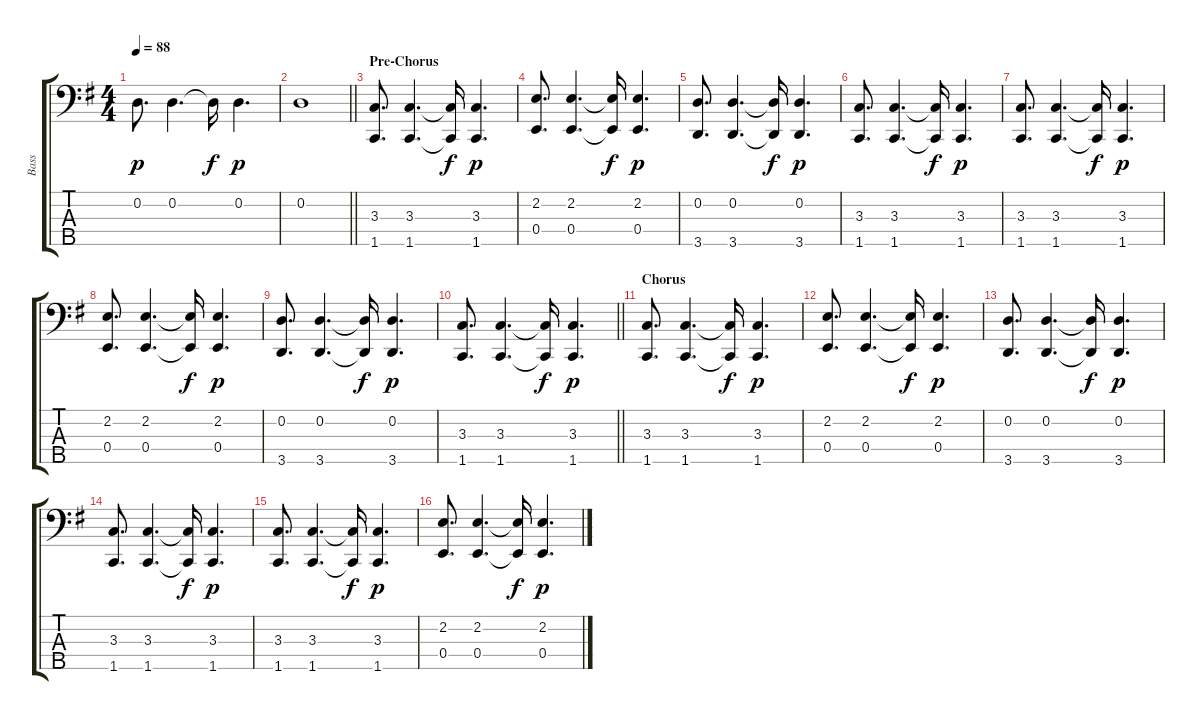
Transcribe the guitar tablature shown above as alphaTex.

\track ("Bass" "Bass") {instrument electricbasspick}
\staff {score tabs}
\tuning (G2 D2 A1 E1 B0) {hide}
\ts (4 4)
\tempo 88
\clef f4
\ks eminor
0.2.8{d dy p} 0.2.4{d} 0.2{t}.16{dy f} 0.2.4{d dy p} |
\barLineRight lightlight
0.2.1 |
\section ("" "Pre-Chorus")
(3.3 1.5).8{d} (3.3 1.5).4{d} (3.3{t} 1.5{t}).16{dy f} (3.3 1.5).4{d dy p} |
(2.2 0.4).8{d} (2.2 0.4).4{d} (2.2{t} 0.4{t}).16{dy f} (2.2 0.4).4{d dy p} |
(0.2 3.5).8{d} (0.2 3.5).4{d} (0.2{t} 3.5{t}).16{dy f} (0.2 3.5).4{d dy p} |
(3.3 1.5).8{d} (3.3 1.5).4{d} (3.3{t} 1.5{t}).16{dy f} (3.3 1.5).4{d dy p} |
(3.3 1.5).8{d} (3.3 1.5).4{d} (3.3{t} 1.5{t}).16{dy f} (3.3 1.5).4{d dy p} |
(2.2 0.4).8{d} (2.2 0.4).4{d} (2.2{t} 0.4{t}).16{dy f} (2.2 0.4).4{d dy p} |
(0.2 3.5).8{d} (0.2 3.5).4{d} (0.2{t} 3.5{t}).16{dy f} (0.2 3.5).4{d dy p} |
\barLineRight lightlight
(3.3 1.5).8{d} (3.3 1.5).4{d} (3.3{t} 1.5{t}).16{dy f} (3.3 1.5).4{d dy p} |
\section ("" "Chorus")
(3.3 1.5).8{d} (3.3 1.5).4{d} (3.3{t} 1.5{t}).16{dy f} (3.3 1.5).4{d dy p} |
(2.2 0.4).8{d} (2.2 0.4).4{d} (2.2{t} 0.4{t}).16{dy f} (2.2 0.4).4{d dy p} |
(0.2 3.5).8{d} (0.2 3.5).4{d} (0.2{t} 3.5{t}).16{dy f} (0.2 3.5).4{d dy p} |
(3.3 1.5).8{d} (3.3 1.5).4{d} (3.3{t} 1.5{t}).16{dy f} (3.3 1.5).4{d dy p} |
(3.3 1.5).8{d} (3.3 1.5).4{d} (3.3{t} 1.5{t}).16{dy f} (3.3 1.5).4{d dy p} |
(2.2 0.4).8{d} (2.2 0.4).4{d} (2.2{t} 0.4{t}).16{dy f} (2.2 0.4).4{d dy p}
